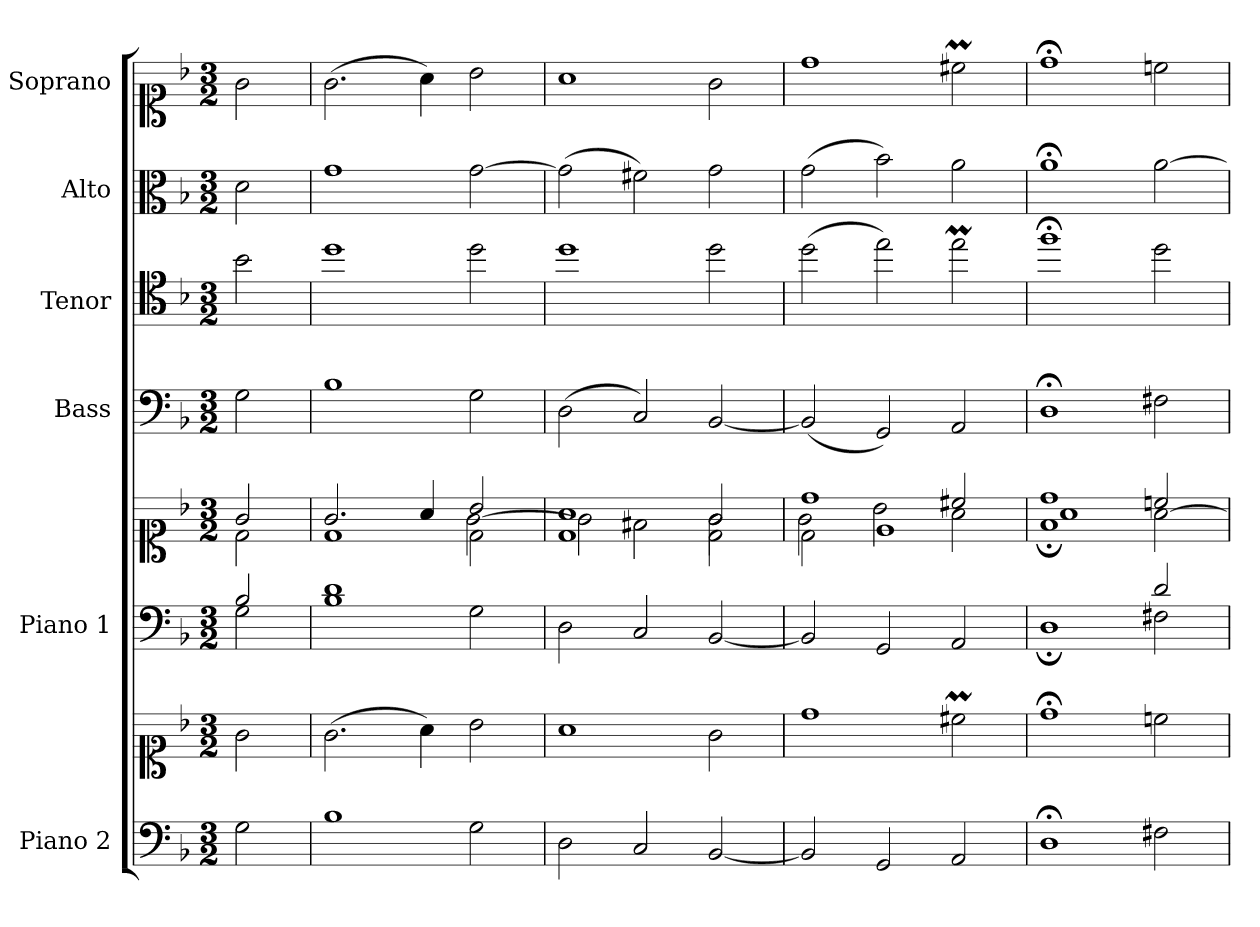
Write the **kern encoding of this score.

**kern	**kern	**kern	**kern	**kern	**kern	**kern	**kern
*part6	*part6	*part5	*part5	*part4	*part3	*part2	*part1
*staff8	*staff7	*staff6	*staff5	*staff4	*staff3	*staff2	*staff1
*I"Piano 2	*	*I"Piano 1	*	*I"Bass	*I"Tenor	*I"Alto	*I"Soprano
*I'Pno 2	*	*I'Pno 1	*	*I'B.	*I'T.	*I'A.	*I'S.
*clefF4	*clefC1	*clefF4	*clefC1	*clefF4	*clefC4	*clefC3	*clefC1
*	*	*	*	*	*ITrd7c12	*	*
*k[b-]	*k[b-]	*k[b-]	*k[b-]	*k[b-]	*k[b-]	*k[b-]	*k[b-]
*F:	*F:	*F:	*F:	*F:	*F:	*F:	*F:
*M3/2	*M3/2	*M3/2	*M3/2	*M3/2	*M3/2	*M3/2	*M3/2
=1	=1	=1	=1	=1	=1	=1	=1
*	*	*^	*^	*	*	*	*
2G\	2g\	2B-/	2G\	2g/	2d\	2G\	2B-\	2d\	2g\
=2	=2	=2	=2	=2	=2	=2	=2	=2	=2
*	*	*	*	*	*^	*	*	*	*
1B-\	(2.g\	1d/	1B-\	2.g/	1ryy	1d\	1B-\	1d\	1g\	(2.g\
.	4a\)	.	.	4a/	.	.	.	.	.	4a\)
2G\	2b-\	2ryy	2G\	2b-/	2d\	[>2g\	2G\	2d\	[>2g\	2b-\
*	*	*v	*v	*	*	*	*	*	*	*
=3	=3	=3	=3	=3	=3	=3	=3	=3	=3
2D\	1a\	2D\	1a/	1d\	2g\]	(2D\	1d\	(2g\]	1a\
2C/	.	2C/	.	.	2f#X\	2C/)	.	2f#X\)	.
[<2BB-/	2g\	[<2BB-/	2g/	2d\	2g\	[<2BB-/	2d\	2g\	2g\
=4	=4	=4	=4	=4	=4	=4	=4	=4	=4
2BB-/]	1dd\	2BB-/]	1dd/	2d\	2g\	(2BB-/]	(2d\	(2g\	1dd\
2GG/	.	2GG/	.	1e\	2b-\	2GG/)	2e\)	2b-\)	.
2AA/	2cc#Xm\	2AA/	2cc#X/	.	2a\	2AA/	2emi\	2a\	2cc#Xm\
=5	=5	=5	=5	=5	=5	=5	=5	=5	=5
*	*	*^	*	*	*	*	*	*	*
1D;\	1dd;<\	1ryy	1D;\	1dd/	1f;\	1a\	1D;<\	1f;<\	1a;<\	1dd;<\
2F#X\	2ccn\	2d/	2F#X\	2ccn/	2ryy	[<2a\	2F#X\	2d\	[>2a\	2ccn\
*	*	*v	*v	*	*	*	*	*	*	*
*	*	*	*v	*v	*v	*	*	*	*
=	=	=	=	=	=	=	=
*-	*-	*-	*-	*-	*-	*-	*-
